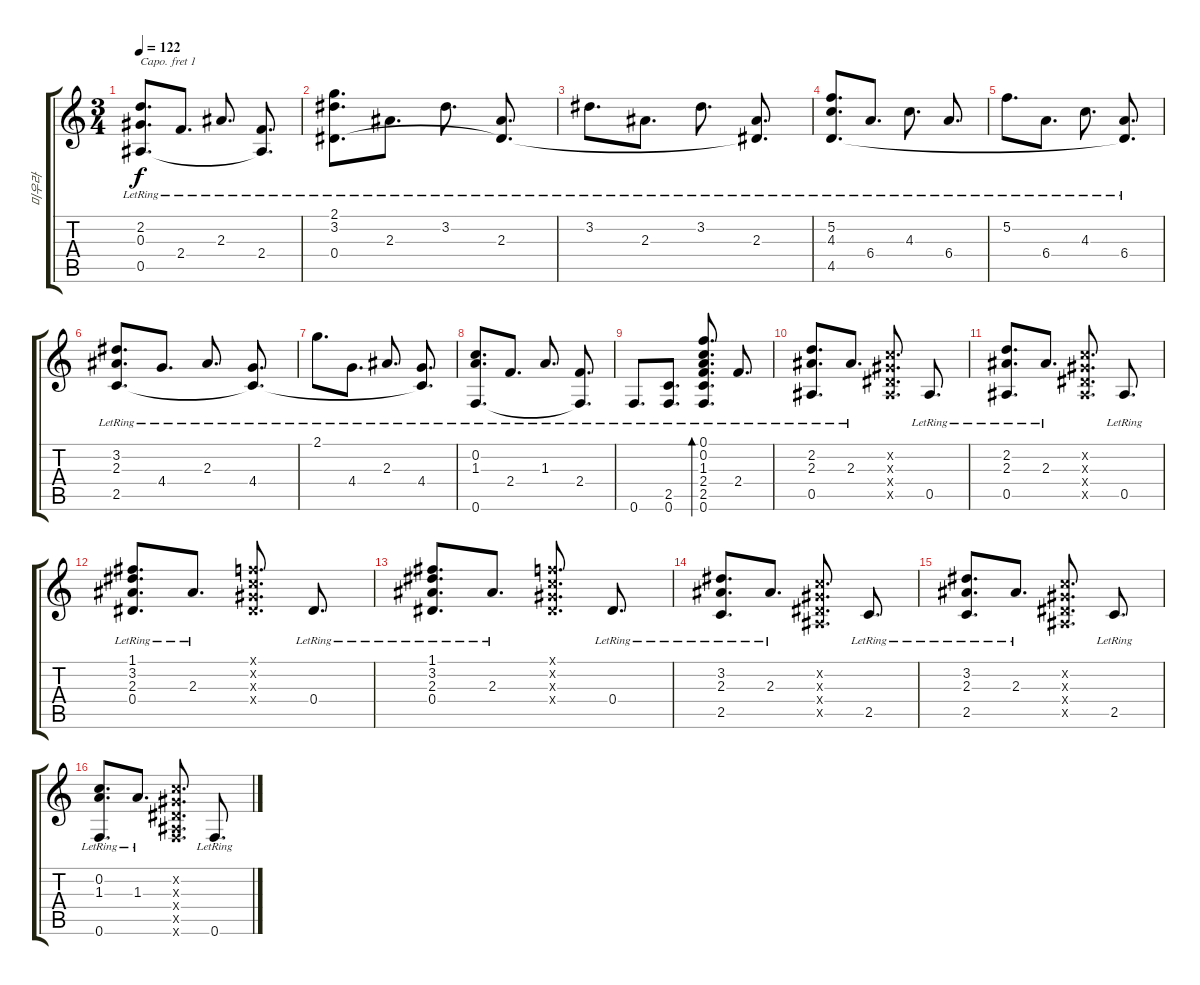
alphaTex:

\track ("미우라" "미우라") {instrument acousticguitarsteel}
\staff {score tabs}
\capo 1
\tuning (E4 B3 G3 D3 A2 E2) {hide}
\ts (3 4)
\tempo 122
\clef g2
\ks c
(2.2{lr} 0.3 0.5).8{d dy f} 2.4{lr}.8{d} 2.3{lr}.8{d} (2.4{lr} 0.5{t}).8{d} |
(2.1{lr} 3.2{lr} 0.4{lr}).8{d} 2.3{lr}.8{d} 3.2{lr}.8{d} (2.3{lr} 0.4{t}).8{d} |
3.2{lr}.8{d} 2.3{lr}.8{d} 3.2{lr}.8{d} (2.3{lr} 0.4{t}).8{d} |
(5.2{lr} 4.3{lr} 4.5{lr}).8{d} 6.4{lr}.8{d} 4.3{lr}.8{d} 6.4{lr}.8{d} |
5.2{lr}.8{d} 6.4{lr}.8{d} 4.3{lr}.8{d} (6.4{lr} 4.5{t}).8{d} |
(3.2{lr} 2.3{lr} 2.5{lr}).8{d} 4.4{lr}.8{d} 2.3{lr}.8{d} (4.4{lr} 2.5{t}).8{d} |
2.1{lr}.8{d} 4.4{lr}.8{d} 2.3{lr}.8{d} (4.4{lr} 2.5{t}).8{d} |
(0.2{lr} 1.3{lr} 0.6{lr}).8{d} 2.4{lr}.8{d} 1.3{lr}.8{d} (2.4{lr} 0.6{t}).8{d} |
0.6{lr}.8{d} (2.5{lr} 0.6{lr}).8{d} (0.1 0.2 1.3{lr} 2.4 2.5 0.6).8{d bd 120} 2.4{lr}.8{d} |
(2.2{lr} 2.3{lr} 0.5{lr}).8{d} 2.3{lr}.8{d} (0.2{x} 0.3{x} 0.4{x} 0.5{x}).8{d} 0.5{lr}.8{d} |
(2.2{lr} 2.3{lr} 0.5{lr}).8{d} 2.3{lr}.8{d} (0.2{x} 0.3{x} 0.4{x} 0.5{x}).8{d} 0.5{lr}.8{d} |
(1.1{lr} 3.2{lr} 2.3{lr} 0.4{lr}).8{d} 2.3{lr}.8{d} (0.1{x} 0.2{x} 0.3{x} 0.4{x}).8{d} 0.4{lr}.8{d} |
(1.1{lr} 3.2{lr} 2.3{lr} 0.4{lr}).8{d} 2.3{lr}.8{d} (0.1{x} 0.2{x} 0.3{x} 0.4{x}).8{d} 0.4{lr}.8{d} |
(3.2{lr} 2.3{lr} 2.5{lr}).8{d} 2.3{lr}.8{d} (0.2{x} 0.3{x} 0.4{x} 0.5{x}).8{d} 2.5{lr}.8{d} |
(3.2{lr} 2.3{lr} 2.5{lr}).8{d} 2.3{lr}.8{d} (0.2{x} 0.3{x} 0.4{x} 0.5{x}).8{d} 2.5{lr}.8{d} |
(0.2{lr} 1.3{lr} 0.6{lr}).8{d} 1.3{lr}.8{d} (0.2{x} 0.3{x} 0.4{x} 0.5{x} 0.6{x}).8{d} 0.6{lr}.8{d}
